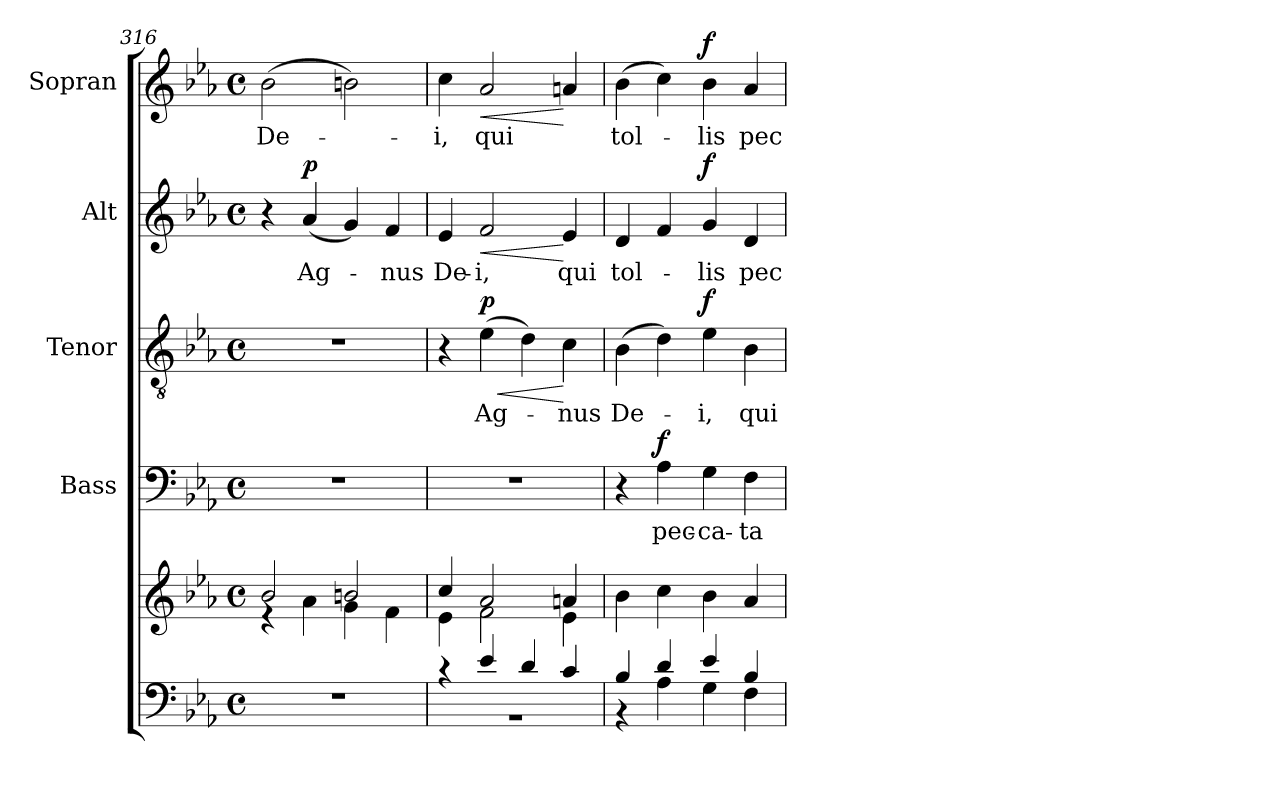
**kern	**kern	**kern	**text	**dynam	**kern	**text	**dynam	**kern	**text	**dynam	**kern	**text	**dynam
*part5	*part5	*part4	*part4	*part4	*part3	*part3	*part3	*part2	*part2	*part2	*part1	*part1	*part1
*staff6	*staff5	*staff4	*staff4	*staff4	*staff3	*staff3	*staff3	*staff2	*staff2	*staff2	*staff1	*staff1	*staff1
*	*	*I"Bass	*	*	*I"Tenor	*	*	*I"Alt	*	*	*I"Sopran	*	*
*	*	*I'B.	*	*	*I'T.	*	*	*I'A.	*	*	*I'S.	*	*
*clefF4	*clefG2	*clefF4	*	*	*clefGv2	*	*	*clefG2	*	*	*clefG2	*	*
*k[b-e-a-]	*k[b-e-a-]	*k[b-e-a-]	*	*	*k[b-e-a-]	*	*	*k[b-e-a-]	*	*	*k[b-e-a-]	*	*
*E-:	*E-:	*E-:	*	*	*E-:	*	*	*E-:	*	*	*E-:	*	*
*M4/4	*M4/4	*M4/4	*	*	*M4/4	*	*	*M4/4	*	*	*M4/4	*	*
*met(c)	*met(c)	*met(c)	*	*	*met(c)	*	*	*met(c)	*	*	*met(c)	*	*
=316	=316	=316	=316	=316	=316	=316	=316	=316	=316	=316	=316	=316	=316
*	*^	*	*	*	*	*	*	*	*	*	*	*	*
!	!	!	!	!	!	!	!	!	!	!	!	!	!LO:LY:b	!
1r	2b-/	4rd	1r	.	.	1r	.	.	4r	.	.	(>2b-\	De-	.
!	!	!	!	!	!	!	!	!	!	!LO:LY:b	!LO:DY:a	!	!	!
.	.	4a-\	.	.	.	.	.	.	(<4a-/	Ag-	p	.	.	.
.	2bn/	4g\	.	.	.	.	.	.	4g/)	.	.	2bn\)	.	.
!	!	!	!	!	!	!	!	!	!	!LO:LY:b	!	!	!	!
.	.	4f\	.	.	.	.	.	.	4f/	-nus	.	.	.	.
=317	=317	=317	=317	=317	=317	=317	=317	=317	=317	=317	=317	=317	=317	=317
*^	*	*	*	*	*	*	*	*	*	*	*	*	*	*
!	!	!	!	!	!	!	!	!	!	!	!LO:LY:b	!	!	!LO:LY:b	!
4rc	1rBB	4cc/	4e-\	1r	.	.	4r	.	.	4e-/	De-	.	4cc\	-i,	.
!	!	!	!	!	!	!	!	!LO:LY:b	!LO:HP:b	!	!LO:LY:b	!LO:HP:b	!	!LO:LY:b	!LO:HP:b
!	!	!	!	!	!	!	!	!	!LO:DY:n=1:a	!	!	!	!	!	!
4e-/	.	2a-/	2f\	.	.	.	(>4e-\	Ag-	< p	2f/	-i,	<	2a-/	qui	<
4d/	.	.	.	.	.	.	4d\)	.	.	.	.	.	.	.	.
!	!	!	!	!	!	!	!	!LO:LY:b	!	!	!LO:LY:b	!	!	!	!
4c/	.	4an/	4e-\	.	.	.	4c\	-nus	[	4e-/	qui	[	4an/	.	[
=318	=318	=318	=318	=318	=318	=318	=318	=318	=318	=318	=318	=318	=318	=318	=318
!	!	!	!	!	!	!	!	!LO:LY:b	!	!	!LO:LY:b	!	!	!LO:LY:b	!
*	*	*v	*v	*	*	*	*	*	*	*	*	*	*	*	*
4B-/	4r	4b-\	4r	.	.	(>4B-\	De-	.	4d/	tol-	.	(>4b-\	tol-	.
!	!	!	!	!LO:LY:b	!LO:DY:a	!	!	!	!	!	!	!	!	!
4d/	4A-\	4cc\	4A-\	-pec-	f	4d\)	.	.	4f/	.	.	4cc\)	.	.
!	!	!	!	!LO:LY:b	!	!	!LO:LY:b	!LO:DY:a	!	!LO:LY:b	!LO:DY:a	!	!LO:LY:b	!LO:DY:a
4e-/	4G\	4b-\	4G\	-ca-	.	4e-\	-i,	f	4g/	-lis	f	4b-\	-lis	f
!	!	!	!	!LO:LY:b	!	!	!LO:LY:b	!	!	!LO:LY:b	!	!	!LO:LY:b	!
4B-/	4F\	4a-/	4F\	-ta	.	4B-\	qui	.	4d/	pec-	.	4a-/	pec-	.
*v	*v	*	*	*	*	*	*	*	*	*	*	*	*	*
=	=	=	=	=	=	=	=	=	=	=	=	=	=
*-	*-	*-	*-	*-	*-	*-	*-	*-	*-	*-	*-	*-	*-
